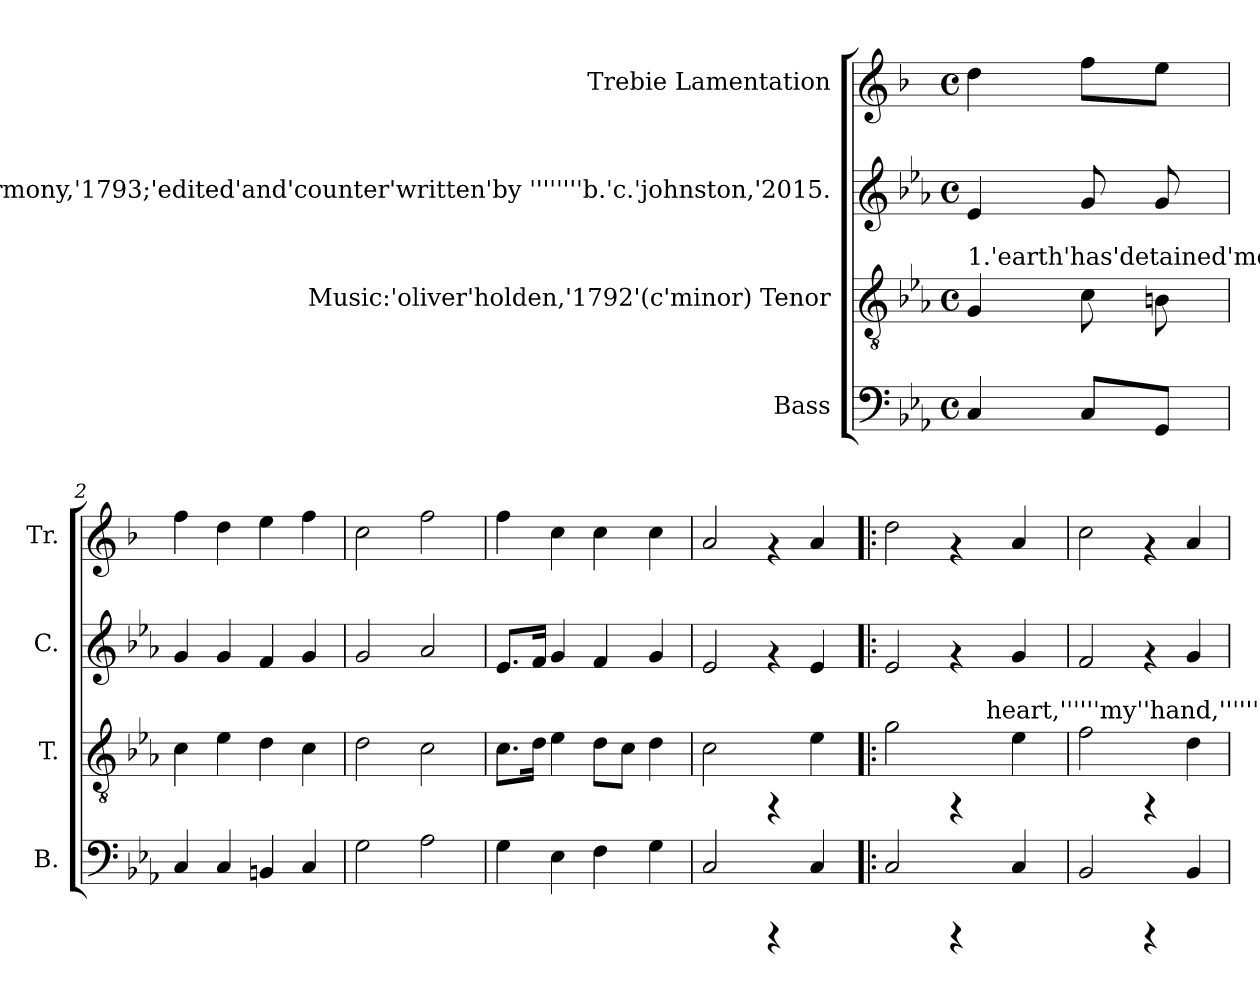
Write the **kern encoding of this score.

**kern	**kern	**kern	**kern
*part4	*part3	*part2	*part1
*staff4	*staff3	*staff2	*staff1
*I"Bass	*I"Music:'oliver'holden,'1792'(c'minor)  Tenor	*I"Counter  ''''''''harmony,'1793;'edited'and'counter'written'by  ''''''''b.'c.'johnston,'2015.	*I"Trebie  Lamentation
*I'B.	*I'T.	*I'C.	*I'Tr.
!!LO:PB:g=z
*stria5	*stria5	*stria5	*stria5
*clefF4	*clefGv2	*clefG2	*clefG2
*	*	*	*ITrd1c2
*k[b-e-a-]	*k[b-e-a-]	*k[b-e-a-]	*k[b-e-a-]
*E-:	*E-:	*E-:	*E-:
*M4/4	*M4/4	*M4/4	*M4/4
*met(c)	*met(c)	*met(c)	*met(c)
=1	=1	=1	=1
!	!LO:TX:a:t=1.'earth'has'detained'me'prisoner'long,''and''''i've''grown''weary''''now.'''''my	!	!
4C/	4G/	4e-/	4cc\
8C/L	8c\	8g/	8ee-\L
8GG/J	8Bn\	8g/	8dd\J
=2	=2	=2	=2
4C/	4c\	4g/	4ee-\
4C/	4e-\	4g/	4cc\
4BBn/	4d\	4f/	4dd\
4C/	4c\	4g/	4ee-\
=3	=3	=3	=3
2G\	2d\	2g/	2b-\
2A-\	2c\	2a-/	2ee-\
=4	=4	=4	=4
4G\	8.c\L	8.e-/L	4ee-\
.	16d\J	16f/J	.
4E-\	4e-\	4g/	4b-\
4F\	8d\L	4f/	4b-\
.	8c\J	.	.
4G\	4d\	4g/	4b-\
=5	=5	=5	=5
2C/	2c\	2e-/	2g>/
4rCCC	4rFF	4rf	4rf
4C/	4e-\	4e-/	4g/
!!LO:LB:g=z
=6!|:	=6!|:	=6!|:	=6!|:
*	*^	*	*
2C/	2g\	2ryy	2e-/	2cc\
4rCCC	4rFF	8ryy	4rf	4rf
.	.	64ryy	.	.
!	!	!LO:TX:a:t=heart,''''''my''hand,''''''my''ear,''''''''my'''tongue,'there's''''nothing'''''here''''''for'''''you,'there's''nothing,''nothing'''''''here''''''''''for'''''''you.'''my	!	!
.	.	4ryy	.	.
4C/	4e-\	.	4g/	4g/
.	.	16..ryy	.	.
*	*v	*v	*	*
=7	=7	=7	=7
2BB-/	2f\	2f/	2b-\
4rCCC	4rFF	4rf	4rf
4BB-/	4d\	4g/	4g/
=	=	=	=
*-	*-	*-	*-
